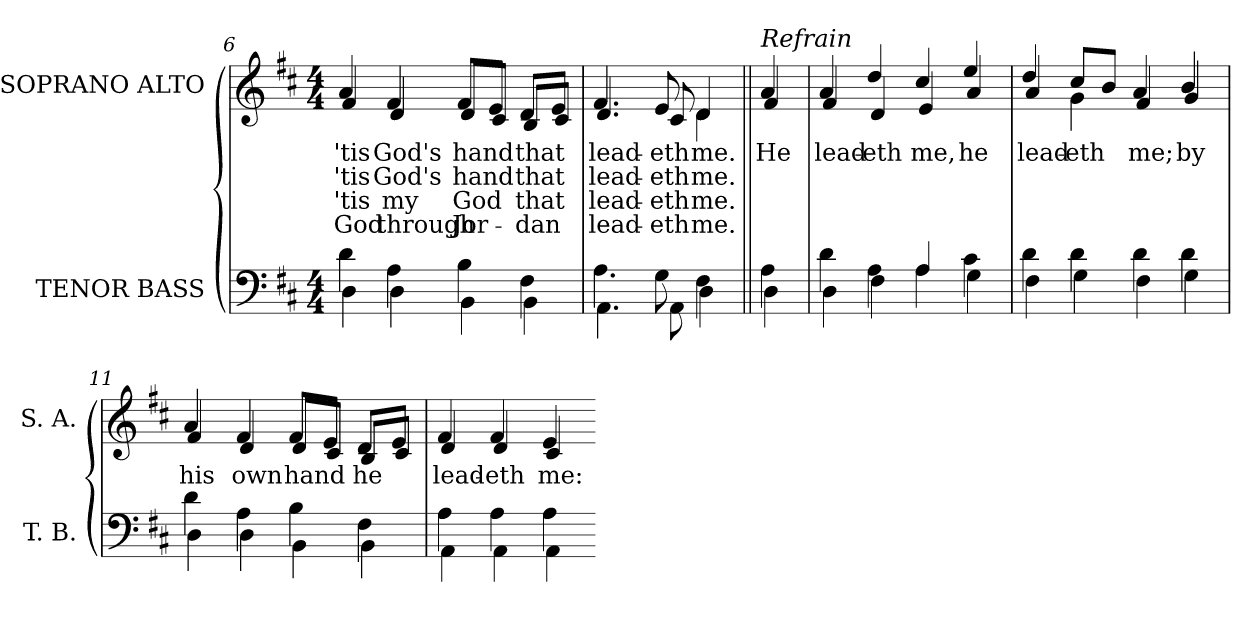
**kern	**kern	**text	**text	**text	**text
*part2	*part1	*part1	*part1	*part1	*part1
*staff2	*staff1	*staff1	*staff1	*staff1	*staff1
*I"TENOR BASS	*I"SOPRANO ALTO	*	*	*	*
*I'T. B.	*I'S. A.	*	*	*	*
*clefF4	*clefG2	*	*	*	*
*k[f#c#]	*k[f#c#]	*	*	*	*
*D:	*D:	*	*	*	*
*M4/4	*M4/4	*	*	*	*
=6	=6	=6	=6	=6	=6
*^	*	*	*	*	*
!	!	!	!LO:LY:b:color=#000000	!LO:LY:b:color=#000000	!LO:LY:b:color=#000000	!LO:LY:b:color=#000000
*	*	*^	*	*	*	*
4di\	4Di\	4ai/	4f#i/	'tis	'tis	'tis	God
!	!	!	!	!LO:LY:b:color=#000000	!LO:LY:b:color=#000000	!LO:LY:b:color=#000000	!LO:LY:b:color=#000000
4Ai\	4Di\	4f#i/	4di/	God's	God's	my	through
!	!	!	!	!LO:LY:b:color=#000000	!LO:LY:b:color=#000000	!LO:LY:b:color=#000000	!LO:LY:b:color=#000000
4Bi\	4BBi\	8f#i/L	8di/L	hand	hand	God	Jor-
.	.	8ei/J	8c#i/J	.	.	.	.
!	!	!	!	!LO:LY:b:color=#000000	!LO:LY:b:color=#000000	!LO:LY:b:color=#000000	!LO:LY:b:color=#000000
4F#i\	4BBi\	8di/L	8Bi/L	that	that	that	-dan
.	.	8ei/J	8c#i/J	.	.	.	.
=7	=7	=7	=7	=7	=7	=7	=7
!	!	!	!	!LO:LY:b:color=#000000	!LO:LY:b:color=#000000	!LO:LY:b:color=#000000	!LO:LY:b:color=#000000
4.Ai\	4.AAi\	4.f#i/	4.di/	lead-	lead-	lead-	lead-
!	!	!	!	!LO:LY:b:color=#000000	!LO:LY:b:color=#000000	!LO:LY:b:color=#000000	!LO:LY:b:color=#000000
8Gi\	8AAi\	8ei/	8c#i/	-eth	-eth	-eth	-eth
!	!	!	!	!LO:LY:b:color=#000000	!LO:LY:b:color=#000000	!LO:LY:b:color=#000000	!LO:LY:b:color=#000000
4F#i\	4Di\	4di/	4di\	me.	me.	me.	me.
!!LO:LB:g=z	!!
=8||	=8||	=8||	=8||	=8||	=8||	=8||	=8||
!	!	!LO:TX:a:i:t=Refrain	!	!	!	!	!
!	!	!	!	!LO:LY:b:color=#000000	!	!	!
4Ai\	4Di\	4ai/	4f#i/	He	.	.	.
=9	=9	=9	=9	=9	=9	=9	=9
!	!	!	!	!LO:LY:b:color=#000000	!	!	!
4di\	4Di\	4ai/	4f#i/	lead-	.	.	.
!	!	!	!	!LO:LY:b:color=#000000	!	!	!
4Ai\	4F#i\	4ddi/	4di/	-eth	.	.	.
!	!	!	!	!LO:LY:b:color=#000000	!	!	!
4Ai/	4Ai\	4cc#i/	4ei/	me,	.	.	.
!	!	!	!	!LO:LY:b:color=#000000	!	!	!
4c#i\	4Gi\	4eei/	4ai/	he	.	.	.
=10	=10	=10	=10	=10	=10	=10	=10
!	!	!	!	!LO:LY:b:color=#000000	!	!	!
4di\	4F#i\	4ddi/	4ai/	lead-	.	.	.
!	!	!	!	!LO:LY:b:color=#000000	!	!	!
4di\	4Gi\	8cc#i/L	4gi\	-eth	.	.	.
.	.	8bi/J	.	.	.	.	.
!	!	!	!	!LO:LY:b:color=#000000	!	!	!
4di\	4F#i\	4ai/	4f#i/	me;	.	.	.
!	!	!	!	!LO:LY:b:color=#000000	!	!	!
4di\	4Gi\	4bi/	4gi/	by	.	.	.
=11	=11	=11	=11	=11	=11	=11	=11
!	!	!	!	!LO:LY:b:color=#000000	!	!	!
4di\	4Di\	4ai/	4f#i/	his	.	.	.
!	!	!	!	!LO:LY:b:color=#000000	!	!	!
4Ai\	4Di\	4f#i/	4di/	own	.	.	.
!	!	!	!	!LO:LY:b:color=#000000	!	!	!
4Bi\	4BBi\	8f#i/L	8di/L	hand	.	.	.
.	.	8ei/J	8c#i/J	.	.	.	.
!	!	!	!	!LO:LY:b:color=#000000	!	!	!
4F#i\	4BBi\	8di/L	8Bi/L	he	.	.	.
.	.	8ei/J	8c#i/J	.	.	.	.
!!LO:LB:g=z	!!
=12	=12	=12	=12	=12	=12	=12	=12
!	!	!	!	!LO:LY:b:color=#000000	!	!	!
4Ai\	4AAi\	4f#i/	4di/	lead-	.	.	.
!	!	!	!	!LO:LY:b:color=#000000	!	!	!
4Ai\	4AAi\	4f#i/	4di/	-eth	.	.	.
!	!	!	!	!LO:LY:b:color=#000000	!	!	!
4Ai\	4AAi\	4ei/	4c#i/	me:	.	.	.
*v	*v	*	*	*	*	*	*
*	*v	*v	*	*	*	*
=-	=-	=-	=-	=-	=-
*-	*-	*-	*-	*-	*-
